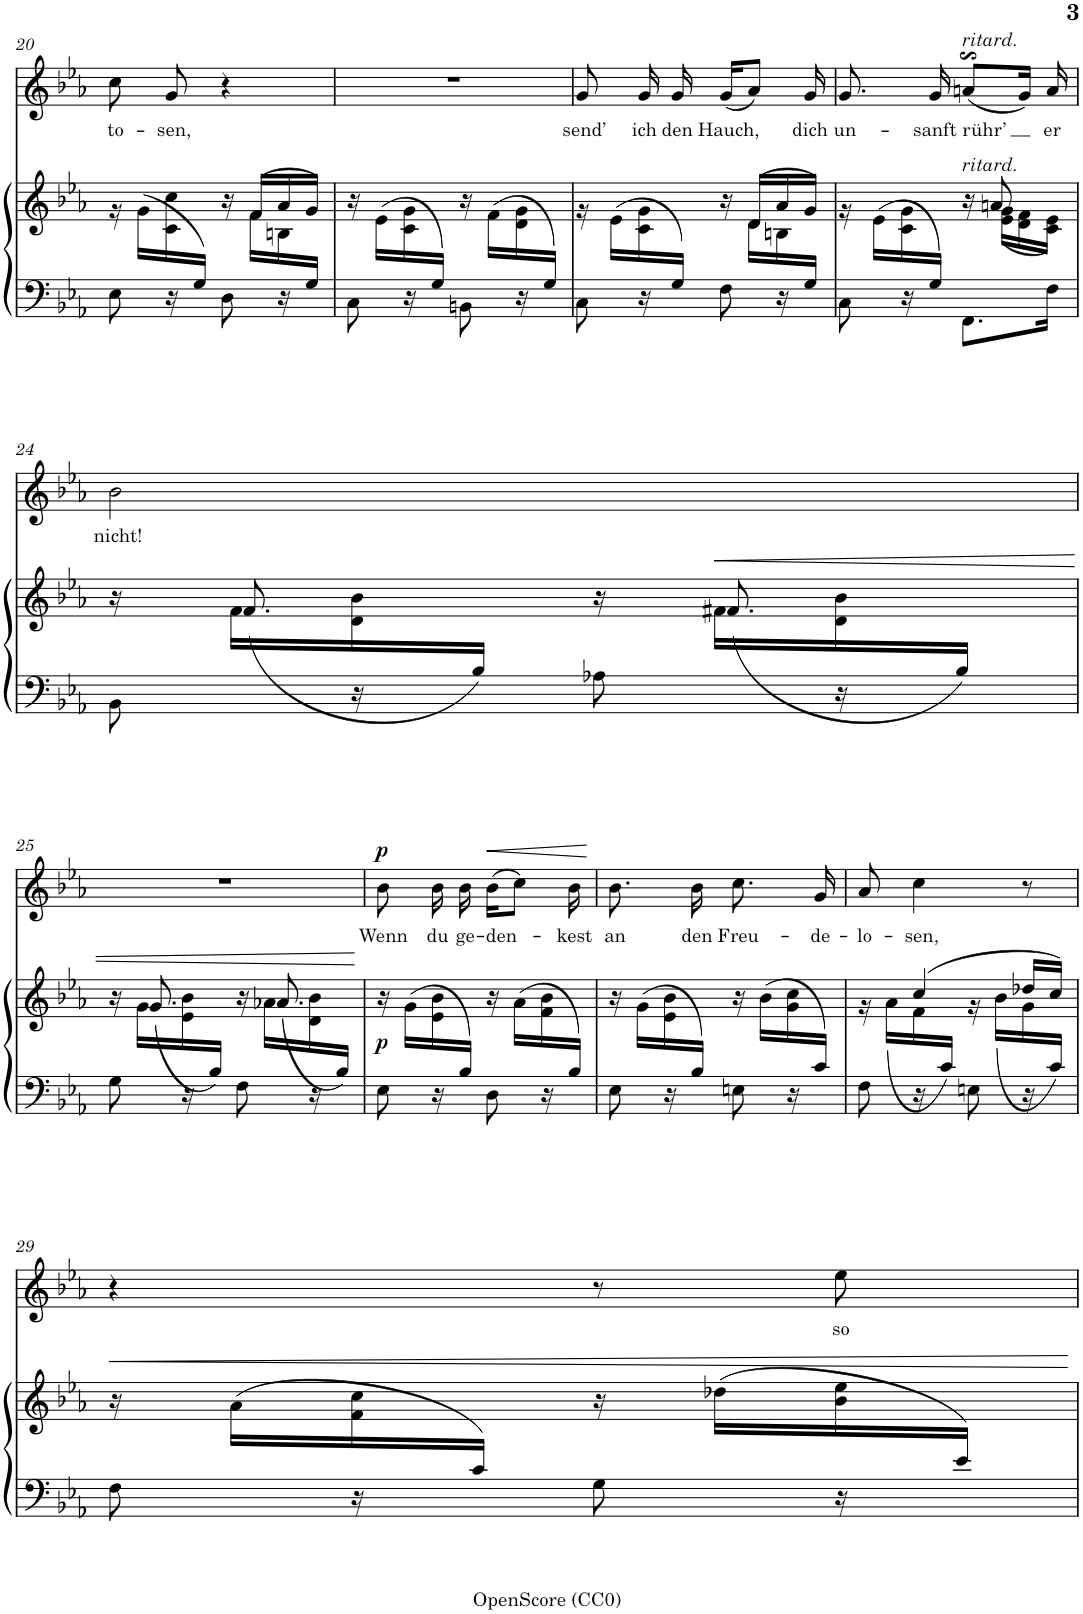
**kern	**kern	**dynam	**kern	**text	**dynam
*part2	*part2	*part2	*part1	*part1	*part1
*staff3	*staff2	*staff2/3	*staff1	*staff1	*staff1
*I"Piano	*	*	*I"Voice	*	*
*I'Pno	*	*	*	*	*
!!LO:PB:g=z
*clefF4	*clefG2	*	*clefG2	*	*
*k[b-e-a-]	*k[b-e-a-]	*	*k[b-e-a-]	*	*
*M2/4	*M2/4	*	*M2/4	*	*
=20	=20	=20	=20	=20	=20
*^	*^	*	*	*	*
!	!	!	!	!	!	!LO:LY:b	!
8.ryy	8E-\	4ryy	16r	.	8cc\	to-	.
.	.	.	(16g\LL	.	.	.	.
!	!	!	!	!	!	!LO:LY:b	!
.	16r	.	16c\ 16cc\	.	8g/	-sen,	.
16G/JJ)	16ryy	.	16ryy	.	.	.	.
8.ryy	8D\	16r	16ryy	.	4r	.	.
.	.	(16f/LL	16f\LL	.	.	.	.
.	16r	16a-/	16Bn\	.	.	.	.
16G/JJ	16ryy	16g/JJ)	16ryy	.	.	.	.
*	*	*v	*v	*	*	*	*
=21	=21	=21	=21	=21	=21	=21
8.ryy	8C\	16r	.	2r	.	.
.	.	(16e-\LL	.	.	.	.
.	16r	16c\ 16g\	.	.	.	.
16G/JJ)	16ryy	16ryy	.	.	.	.
8.ryy	8BBn\	16r	.	.	.	.
.	.	(16f\LL	.	.	.	.
.	16r	16d\ 16g\	.	.	.	.
16G/JJ)	16ryy	16ryy	.	.	.	.
=22	=22	=22	=22	=22	=22	=22
*	*	*^	*	*	*	*
!	!	!	!	!	!	!LO:LY:b	!
8.ryy	8C\	4ryy	16r	.	8g/	send’	.
.	.	.	(16e-\LL	.	.	.	.
!	!	!	!	!	!	!LO:LY:b	!
.	16r	.	16c\ 16g\	.	16g/	ich	.
!	!	!	!	!	!	!LO:LY:b	!
16G/JJ)	16ryy	.	16ryy	.	16g/	den	.
!	!	!	!	!	!	!LO:LY:b	!
8.ryy	8F\	16r	16ryy	.	(16g/KL	Hauch,	.
.	.	(16d/LL	16d\LL	.	8a-/J)	.	.
.	16r	16a-/	16Bn\	.	.	.	.
!	!	!	!	!	!	!LO:LY:b	!
16G/JJ	16ryy	16g/JJ)	16ryy	.	16g/	dich	.
=23	=23	=23	=23	=23	=23	=23	=23
!	!	!	!	!	!	!LO:LY:b	!
8.ryy	8C\	4ryy	16r	.	8.g/	un-	.
.	.	.	(16e-\LL	.	.	.	.
.	16r	.	16c\ 16g\	.	.	.	.
!	!	!	!	!	!	!LO:LY:b	!
16G/JJ)	16ryy	.	16ryy	.	16g/	-sanft	.
!	!	!	!	!	!LO:TX:a:i:t=ritard.	!	!
!	!	!LO:TX:a:i:t=ritard.	!	!	!	!	!
!	!	!	!	!	!	!LO:LY:b	!
4ryy	8.FF\L	16r	16ryy	.	(8ans$sS/L	rühr’	.
.	.	8an/	(16e-\ 16g\LL	.	.	.	.
.	.	.	16d\ 16f\	.	16g/Jk)	.	.
!	!	!	!	!	!	!LO:LY:b	!
.	16F\Jk	16ryy	16c\ 16e-\JJ)	.	16a/	er	.
!!LO:LB:g=z
=24	=24	=24	=24	=24	=24	=24	=24
!	!	!	!	!	!	!LO:LY:b	!
8.ryy	8BB-\	16r	16ryy	.	2b-\	nicht!	.
.	.	(8.f/	16f\LL	.	.	.	.
.	16r	.	16d\ 16b-\	.	.	.	.
16B-/JJ)	16ryy	.	16ryy	.	.	.	.
8.ryy	8A-X\	16r	16ryy	.	.	.	.
!	!	!	!	!LO:HP:b	!	!	!
.	.	(8.f#X/	16f#\LL	<	.	.	.
.	16r	.	16d\ 16b-\	.	.	.	.
16B-/JJ)	16ryy	.	16ryy	.	.	.	.
!!LO:LB:g=z
=25	=25	=25	=25	=25	=25	=25	=25
8.ryy	8G\	16r	16ryy	.	2r	.	.
.	.	(8.g/	16g\LL	.	.	.	.
.	16r	.	16e-\ 16b-\	.	.	.	.
16B-/JJ)	16ryy	.	16ryy	.	.	.	.
8.ryy	8F\	16r	16ryy	.	.	.	.
.	.	(8.a-X/	16a-\LL	.	.	.	.
.	16r	.	16d\ 16b-\	.	.	.	.
16B-/JJ)	16ryy	.	16ryy	.	.	.	.
*v	*v	*	*	*	*	*	*
*	*v	*v	*	*	*	*
.	.	[	.	.	.
=26	=26	=26	=26	=26	=26
*^	*	*	*	*	*
!	!	!	!LO:DY:b	!	!LO:LY:b	!LO:DY:a
8.ryy	8E-\	16r	p	8b-\	Wenn	p
.	.	(16g\LL	.	.	.	.
!	!	!	!	!	!LO:LY:b	!
.	16r	16e-\ 16b-\	.	16b-\	du	.
!	!	!	!	!	!LO:LY:b	!
16B-/JJ)	16ryy	16ryy	.	16b-\	ge-	.
!	!	!	!	!	!LO:LY:b	!LO:HP:b
8.ryy	8D\	16r	.	(16b-\KL	-den-	<
.	.	(16a-\LL	.	8cc\J)	.	.
.	16r	16f\ 16b-\	.	.	.	.
!	!	!	!	!	!LO:LY:b	!
16B-/JJ)	16ryy	16ryy	.	16b-\	-kest	.
*v	*v	*	*	*	*	*
.	.	.	.	.	[
=27	=27	=27	=27	=27	=27
*^	*	*	*	*	*
!	!	!	!	!	!LO:LY:b	!
8.ryy	8E-\	16r	.	8.b-\	an	.
.	.	(16g\LL	.	.	.	.
.	16r	16e-\ 16b-\	.	.	.	.
!	!	!	!	!	!LO:LY:b	!
16B-/JJ)	16ryy	16ryy	.	16b-\	den	.
!	!	!	!	!	!LO:LY:b	!
8.ryy	8En\	16r	.	8.cc\	Freu-	.
.	.	(16b-\LL	.	.	.	.
.	16r	16g\ 16cc\	.	.	.	.
!	!	!	!	!	!LO:LY:b	!
16c/JJ)	16ryy	16ryy	.	16g/	-de-	.
=28	=28	=28	=28	=28	=28	=28
*	*	*^	*	*	*	*
!	!	!	!	!	!	!LO:LY:b	!
8.ryy	8F\	8ryy	16r	.	8a-/	-lo-	.
.	.	.	(<16a-\LL	.	.	.	.
!	!	!	!	!	!	!LO:LY:b	!
.	16r	(4cc/	16f\	.	4cc\	-sen,	.
16c/JJ)	16ryy	.	16ryy	.	.	.	.
8.ryy	8En\	.	16r	.	.	.	.
.	.	.	(<16b-\LL	.	.	.	.
.	16r	16dd-X/LL	16g\	.	8r	.	.
16c/JJ)	16ryy	16cc/JJ)	16ryy	.	.	.	.
!!LO:LB:g=z
=29	=29	=29	=29	=29	=29	=29	=29
!	!	!	!	!LO:HP:b	!	!	!
*	*	*v	*v	*	*	*	*
8.ryy	8F\	16r	<	4r	.	.
.	.	(16a-\LL	.	.	.	.
.	16r	16f\ 16cc\	.	.	.	.
16c/JJ)	16ryy	16ryy	.	.	.	.
8.ryy	8G\	16r	.	8r	.	.
.	.	(16dd-X\LL	.	.	.	.
!	!	!	!	!	!LO:LY:b	!
.	16r	16b-\ 16ee-\	.	8ee-\	so	.
16e-/JJ)	16ryy	16ryy	.	.	.	.
*v	*v	*	*	*	*	*
.	.	[	.	.	.
=	=	=	=	=	=
*-	*-	*-	*-	*-	*-
